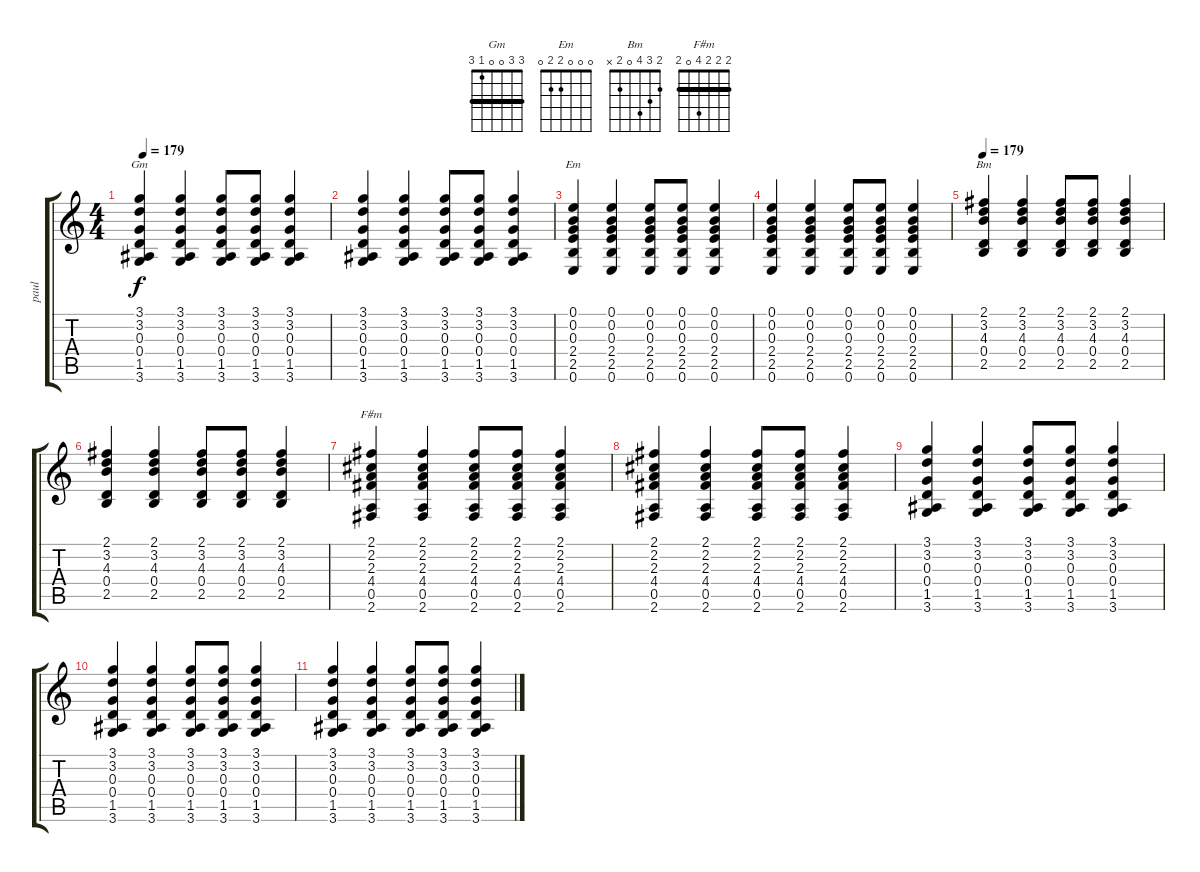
\track ("paul" "paul") {instrument acousticguitarnylon}
\staff {score tabs}
\tuning (E4 B3 G3 D3 A2 E2) {hide}
\chord ("Gm" 3 3 0 0 1 3) {barre 3}
\chord ("Em" 0 0 0 2 2 0)
\chord ("Bm" 2 3 4 0 2 x)
\chord ("F#m" 2 2 2 4 0 2) {barre 2}
\ts (4 4)
\tempo 179
\clef g2
\ks c
(3.1 3.2 0.3 0.4 1.5 3.6).4{ch "Gm" dy f} (3.1 3.2 0.3 0.4 1.5 3.6).4 (3.1 3.2 0.3 0.4 1.5 3.6).8 (3.1 3.2 0.3 0.4 1.5 3.6).8 (3.1 3.2 0.3 0.4 1.5 3.6).4 |
(3.1 3.2 0.3 0.4 1.5 3.6).4 (3.1 3.2 0.3 0.4 1.5 3.6).4 (3.1 3.2 0.3 0.4 1.5 3.6).8 (3.1 3.2 0.3 0.4 1.5 3.6).8 (3.1 3.2 0.3 0.4 1.5 3.6).4 |
(0.1 0.2 0.3 2.4 2.5 0.6).4{ch "Em"} (0.1 0.2 0.3 2.4 2.5 0.6).4 (0.1 0.2 0.3 2.4 2.5 0.6).8 (0.1 0.2 0.3 2.4 2.5 0.6).8 (0.1 0.2 0.3 2.4 2.5 0.6).4 |
(0.1 0.2 0.3 2.4 2.5 0.6).4 (0.1 0.2 0.3 2.4 2.5 0.6).4 (0.1 0.2 0.3 2.4 2.5 0.6).8 (0.1 0.2 0.3 2.4 2.5 0.6).8 (0.1 0.2 0.3 2.4 2.5 0.6).4 |
\tempo 179
(2.1 3.2 4.3 0.4 2.5).4{ch "Bm"} (2.1 3.2 4.3 0.4 2.5).4 (2.1 3.2 4.3 0.4 2.5).8 (2.1 3.2 4.3 0.4 2.5).8 (2.1 3.2 4.3 0.4 2.5).4 |
(2.1 3.2 4.3 0.4 2.5).4 (2.1 3.2 4.3 0.4 2.5).4 (2.1 3.2 4.3 0.4 2.5).8 (2.1 3.2 4.3 0.4 2.5).8 (2.1 3.2 4.3 0.4 2.5).4 |
(2.1 2.2 2.3 4.4 0.5 2.6).4{ch "F#m"} (2.1 2.2 2.3 4.4 0.5 2.6).4 (2.1 2.2 2.3 4.4 0.5 2.6).8 (2.1 2.2 2.3 4.4 0.5 2.6).8 (2.1 2.2 2.3 4.4 0.5 2.6).4 |
(2.1 2.2 2.3 4.4 0.5 2.6).4 (2.1 2.2 2.3 4.4 0.5 2.6).4 (2.1 2.2 2.3 4.4 0.5 2.6).8 (2.1 2.2 2.3 4.4 0.5 2.6).8 (2.1 2.2 2.3 4.4 0.5 2.6).4 |
(3.1 3.2 0.3 0.4 1.5 3.6).4 (3.1 3.2 0.3 0.4 1.5 3.6).4 (3.1 3.2 0.3 0.4 1.5 3.6).8 (3.1 3.2 0.3 0.4 1.5 3.6).8 (3.1 3.2 0.3 0.4 1.5 3.6).4 |
(3.1 3.2 0.3 0.4 1.5 3.6).4 (3.1 3.2 0.3 0.4 1.5 3.6).4 (3.1 3.2 0.3 0.4 1.5 3.6).8 (3.1 3.2 0.3 0.4 1.5 3.6).8 (3.1 3.2 0.3 0.4 1.5 3.6).4 |
(3.1 3.2 0.3 0.4 1.5 3.6).4 (3.1 3.2 0.3 0.4 1.5 3.6).4 (3.1 3.2 0.3 0.4 1.5 3.6).8 (3.1 3.2 0.3 0.4 1.5 3.6).8 (3.1 3.2 0.3 0.4 1.5 3.6).4
